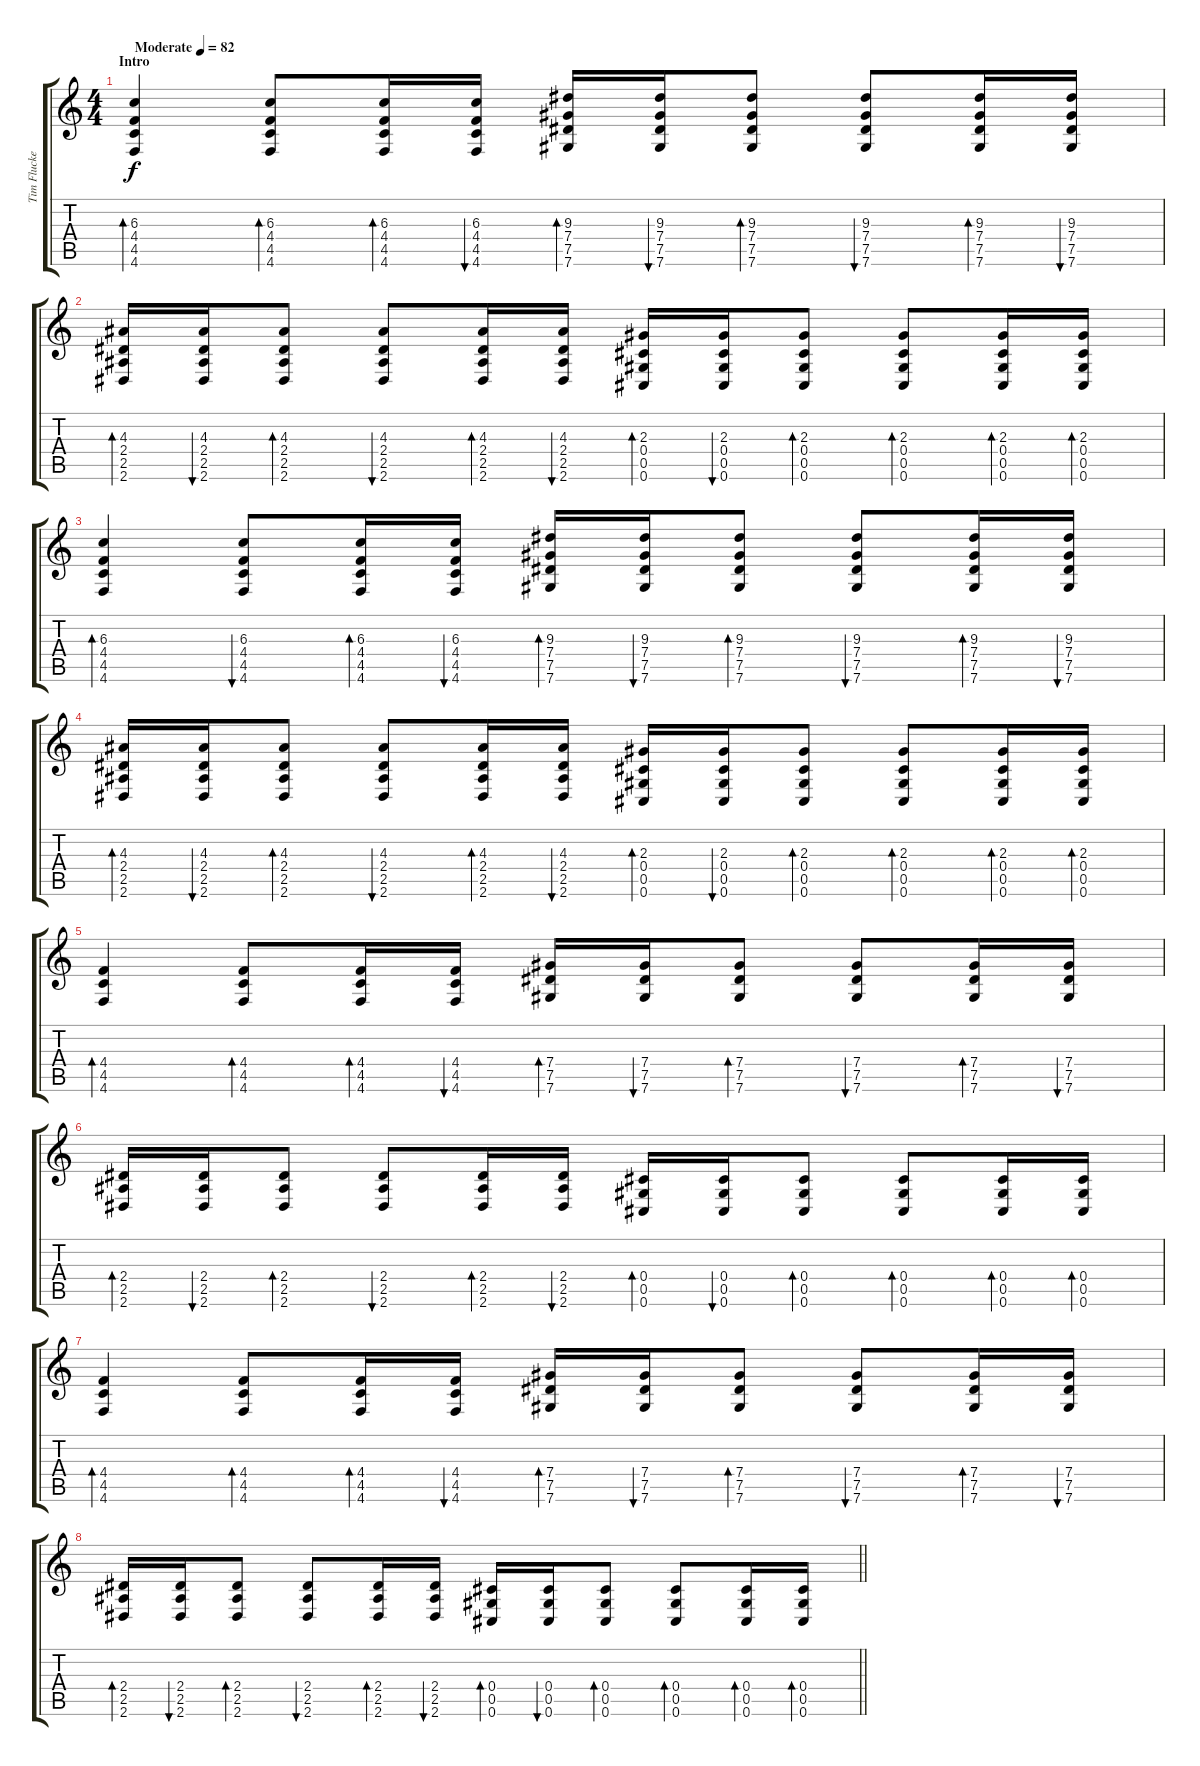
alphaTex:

\track ("Tim Fluckey(Acoustic& Distortion)" "Tim Flucke") {instrument acousticguitarnylon}
\staff {score tabs}
\tuning (Eb4 Bb3 Gb3 Db3 Ab2 Db2) {hide}
\ts (4 4)
\section ("" "Intro")
\tempo (82 "Moderate")
\clef g2
\ks c
(6.3 4.4 4.5 4.6).4{bd 30 dy f instrument acousticguitarnylon} (6.3 4.4 4.5 4.6).8{bd 30} (6.3 4.4 4.5 4.6).16{bd 30} (6.3 4.4 4.5 4.6).16{bu 30} (9.3 7.4 7.5 7.6).16{bd 30} (9.3 7.4 7.5 7.6).16{bu 30} (9.3 7.4 7.5 7.6).8{bd 30} (9.3 7.4 7.5 7.6).8{bu 30} (9.3 7.4 7.5 7.6).16{bd 30} (9.3 7.4 7.5 7.6).16{bu 30} |
(4.3 2.4 2.5 2.6).16{bd 30} (4.3 2.4 2.5 2.6).16{bu 30} (4.3 2.4 2.5 2.6).8{bd 30} (4.3 2.4 2.5 2.6).8{bu 30} (4.3 2.4 2.5 2.6).16{bd 30} (4.3 2.4 2.5 2.6).16{bu 30} (2.3 0.4 0.5 0.6).16{bd 30} (2.3 0.4 0.5 0.6).16{bu 30} (2.3 0.4 0.5 0.6).8{bd 30} (2.3 0.4 0.5 0.6).8{bd 30} (2.3 0.4 0.5 0.6).16{bd 30} (2.3 0.4 0.5 0.6).16{bd 30} |
(6.3 4.4 4.5 4.6).4{bd 30} (6.3 4.4 4.5 4.6).8{bu 30} (6.3 4.4 4.5 4.6).16{bd 30} (6.3 4.4 4.5 4.6).16{bu 30} (9.3 7.4 7.5 7.6).16{bd 30} (9.3 7.4 7.5 7.6).16{bu 30} (9.3 7.4 7.5 7.6).8{bd 30} (9.3 7.4 7.5 7.6).8{bu 30} (9.3 7.4 7.5 7.6).16{bd 30} (9.3 7.4 7.5 7.6).16{bu 30} |
(4.3 2.4 2.5 2.6).16{bd 30} (4.3 2.4 2.5 2.6).16{bu 30} (4.3 2.4 2.5 2.6).8{bd 30} (4.3 2.4 2.5 2.6).8{bu 30} (4.3 2.4 2.5 2.6).16{bd 30} (4.3 2.4 2.5 2.6).16{bu 30} (2.3 0.4 0.5 0.6).16{bd 30} (2.3 0.4 0.5 0.6).16{bu 30} (2.3 0.4 0.5 0.6).8{bd 30} (2.3 0.4 0.5 0.6).8{bd 30} (2.3 0.4 0.5 0.6).16{bd 30} (2.3 0.4 0.5 0.6).16{bd 30} |
(4.4 4.5 4.6).4{bd 30 volume 16 instrument distortionguitar} (4.4 4.5 4.6).8{bd 30} (4.4 4.5 4.6).16{bd 30} (4.4 4.5 4.6).16{bu 30} (7.4 7.5 7.6).16{bd 30} (7.4 7.5 7.6).16{bu 30} (7.4 7.5 7.6).8{bd 30} (7.4 7.5 7.6).8{bu 30} (7.4 7.5 7.6).16{bd 30} (7.4 7.5 7.6).16{bu 30} |
(2.4 2.5 2.6).16{bd 30} (2.4 2.5 2.6).16{bu 30} (2.4 2.5 2.6).8{bd 30} (2.4 2.5 2.6).8{bu 30} (2.4 2.5 2.6).16{bd 30} (2.4 2.5 2.6).16{bu 30} (0.4 0.5 0.6).16{bd 30} (0.4 0.5 0.6).16{bu 30} (0.4 0.5 0.6).8{bd 30} (0.4 0.5 0.6).8{bd 30} (0.4 0.5 0.6).16{bd 30} (0.4 0.5 0.6).16{bd 30} |
(4.4 4.5 4.6).4{bd 30} (4.4 4.5 4.6).8{bd 30} (4.4 4.5 4.6).16{bd 30} (4.4 4.5 4.6).16{bu 30} (7.4 7.5 7.6).16{bd 30} (7.4 7.5 7.6).16{bu 30} (7.4 7.5 7.6).8{bd 30} (7.4 7.5 7.6).8{bu 30} (7.4 7.5 7.6).16{bd 30} (7.4 7.5 7.6).16{bu 30} |
\barLineRight lightlight
(2.4 2.5 2.6).16{bd 30} (2.4 2.5 2.6).16{bu 30} (2.4 2.5 2.6).8{bd 30} (2.4 2.5 2.6).8{bu 30} (2.4 2.5 2.6).16{bd 30} (2.4 2.5 2.6).16{bu 30} (0.4 0.5 0.6).16{bd 30} (0.4 0.5 0.6).16{bu 30} (0.4 0.5 0.6).8{bd 30} (0.4 0.5 0.6).8{bd 30} (0.4 0.5 0.6).16{bd 30} (0.4 0.5 0.6).16{bd 30}
